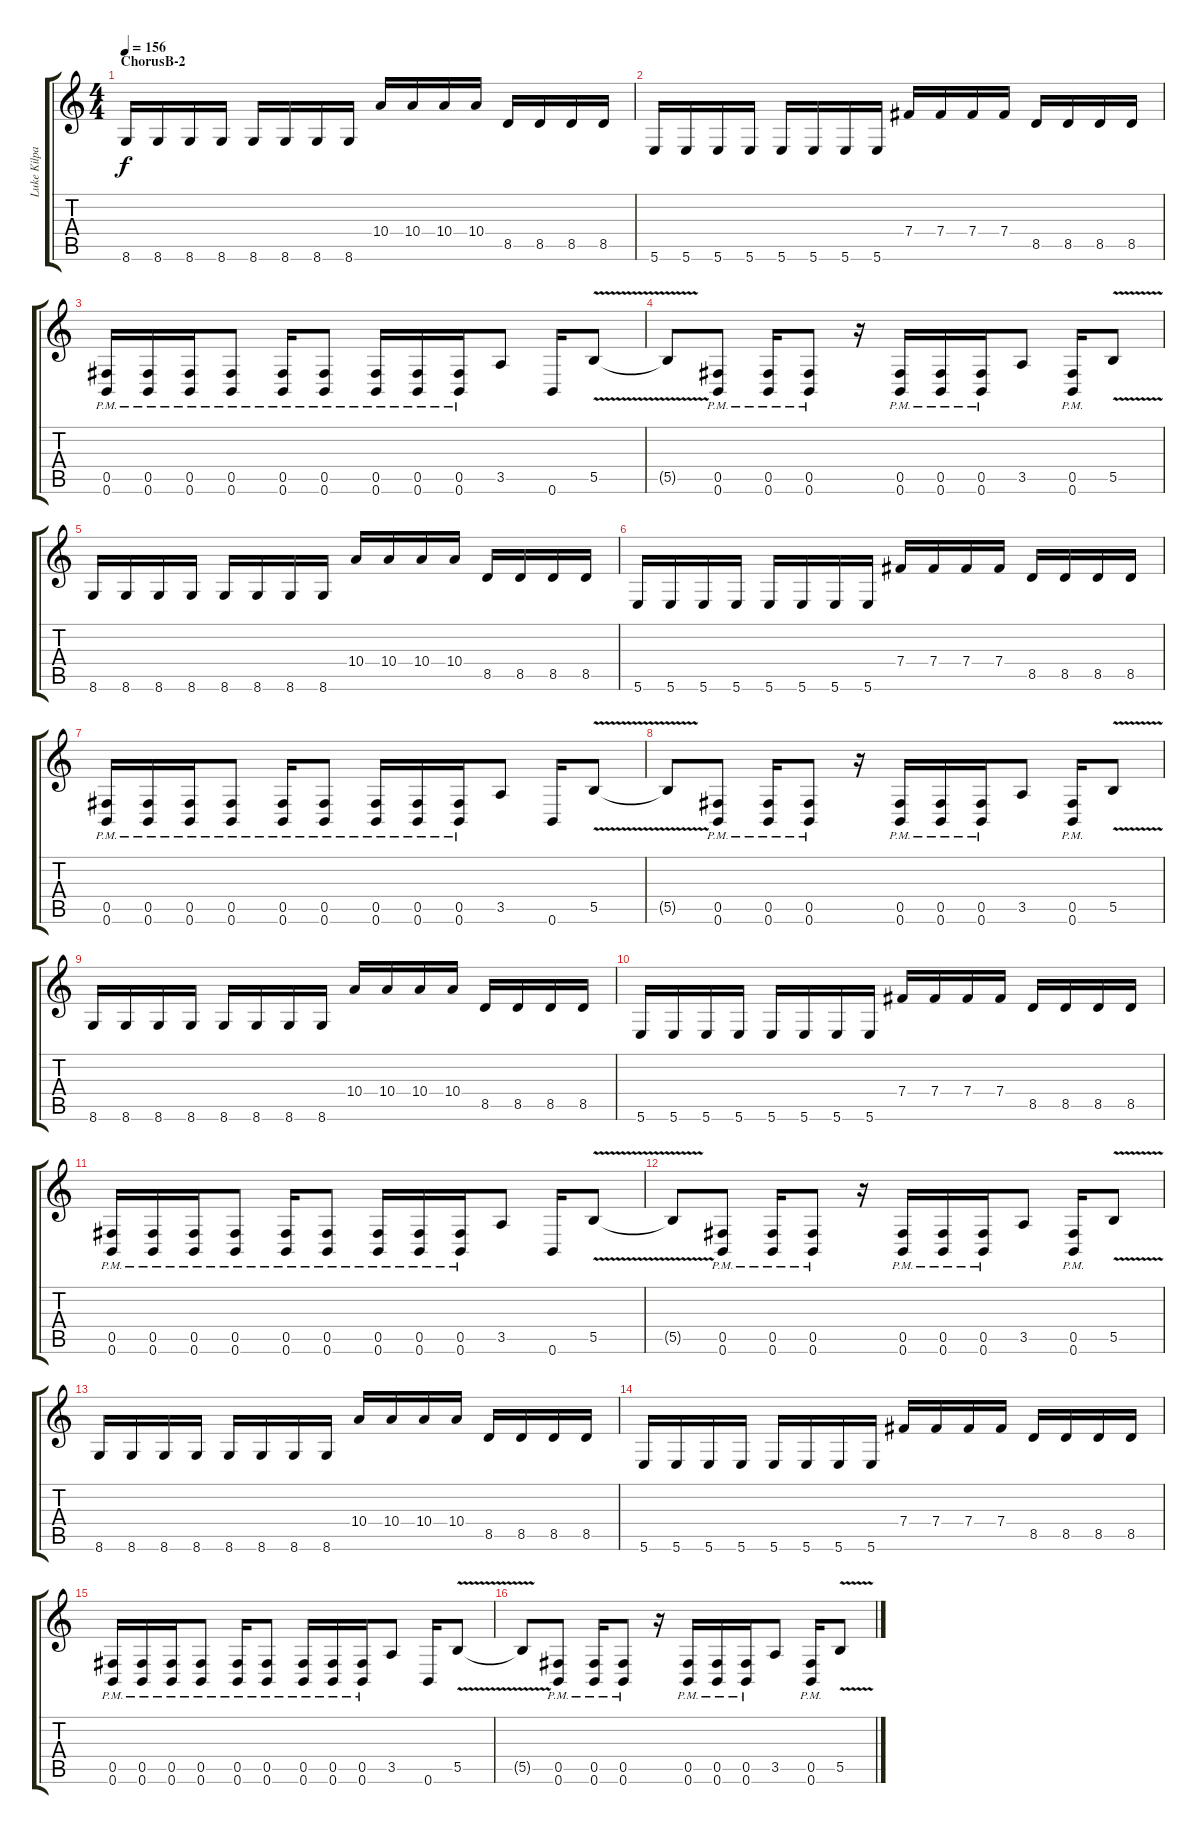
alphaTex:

\track ("Luke Kilpatrick" "Luke Kilpa") {instrument distortionguitar}
\staff {score tabs}
\tuning (Db4 Ab3 E3 B2 Gb2 B1) {hide}
\ts (4 4)
\section ("" "ChorusB-2")
\tempo 156
\clef g2
\ks c
8.6.16{dy f} 8.6.16 8.6.16 8.6.16 8.6.16 8.6.16 8.6.16 8.6.16 10.4.16 10.4.16 10.4.16 10.4.16 8.5.16 8.5.16 8.5.16 8.5.16 |
5.6.16 5.6.16 5.6.16 5.6.16 5.6.16 5.6.16 5.6.16 5.6.16 7.4.16 7.4.16 7.4.16 7.4.16 8.5.16 8.5.16 8.5.16 8.5.16 |
(0.5{pm} 0.6{pm}).16 (0.5{pm} 0.6{pm}).16 (0.5{pm} 0.6{pm}).16 (0.5{pm} 0.6{pm}).8 (0.5{pm} 0.6{pm}).16 (0.5{pm} 0.6{pm}).8 (0.5{pm} 0.6{pm}).16 (0.5{pm} 0.6{pm}).16 (0.5{pm} 0.6{pm}).16 3.5.8 0.6.16 5.5{v}.8 |
5.5{t}.8 (0.5{pm} 0.6{pm}).8 (0.5{pm} 0.6{pm}).16 (0.5{pm} 0.6{pm}).8 r.16 (0.5{pm} 0.6{pm}).16 (0.5{pm} 0.6{pm}).16 (0.5{pm} 0.6{pm}).16 3.5.8 (0.5{pm} 0.6{pm}).16 5.5{v}.8 |
8.6.16 8.6.16 8.6.16 8.6.16 8.6.16 8.6.16 8.6.16 8.6.16 10.4.16 10.4.16 10.4.16 10.4.16 8.5.16 8.5.16 8.5.16 8.5.16 |
5.6.16 5.6.16 5.6.16 5.6.16 5.6.16 5.6.16 5.6.16 5.6.16 7.4.16 7.4.16 7.4.16 7.4.16 8.5.16 8.5.16 8.5.16 8.5.16 |
(0.5{pm} 0.6{pm}).16 (0.5{pm} 0.6{pm}).16 (0.5{pm} 0.6{pm}).16 (0.5{pm} 0.6{pm}).8 (0.5{pm} 0.6{pm}).16 (0.5{pm} 0.6{pm}).8 (0.5{pm} 0.6{pm}).16 (0.5{pm} 0.6{pm}).16 (0.5{pm} 0.6{pm}).16 3.5.8 0.6.16 5.5{v}.8 |
5.5{t}.8 (0.5{pm} 0.6{pm}).8 (0.5{pm} 0.6{pm}).16 (0.5{pm} 0.6{pm}).8 r.16 (0.5{pm} 0.6{pm}).16 (0.5{pm} 0.6{pm}).16 (0.5{pm} 0.6{pm}).16 3.5.8 (0.5{pm} 0.6{pm}).16 5.5{v}.8 |
8.6.16 8.6.16 8.6.16 8.6.16 8.6.16 8.6.16 8.6.16 8.6.16 10.4.16 10.4.16 10.4.16 10.4.16 8.5.16 8.5.16 8.5.16 8.5.16 |
5.6.16 5.6.16 5.6.16 5.6.16 5.6.16 5.6.16 5.6.16 5.6.16 7.4.16 7.4.16 7.4.16 7.4.16 8.5.16 8.5.16 8.5.16 8.5.16 |
(0.5{pm} 0.6{pm}).16 (0.5{pm} 0.6{pm}).16 (0.5{pm} 0.6{pm}).16 (0.5{pm} 0.6{pm}).8 (0.5{pm} 0.6{pm}).16 (0.5{pm} 0.6{pm}).8 (0.5{pm} 0.6{pm}).16 (0.5{pm} 0.6{pm}).16 (0.5{pm} 0.6{pm}).16 3.5.8 0.6.16 5.5{v}.8 |
5.5{t}.8 (0.5{pm} 0.6{pm}).8 (0.5{pm} 0.6{pm}).16 (0.5{pm} 0.6{pm}).8 r.16 (0.5{pm} 0.6{pm}).16 (0.5{pm} 0.6{pm}).16 (0.5{pm} 0.6{pm}).16 3.5.8 (0.5{pm} 0.6{pm}).16 5.5{v}.8 |
8.6.16 8.6.16 8.6.16 8.6.16 8.6.16 8.6.16 8.6.16 8.6.16 10.4.16 10.4.16 10.4.16 10.4.16 8.5.16 8.5.16 8.5.16 8.5.16 |
5.6.16 5.6.16 5.6.16 5.6.16 5.6.16 5.6.16 5.6.16 5.6.16 7.4.16 7.4.16 7.4.16 7.4.16 8.5.16 8.5.16 8.5.16 8.5.16 |
(0.5{pm} 0.6{pm}).16 (0.5{pm} 0.6{pm}).16 (0.5{pm} 0.6{pm}).16 (0.5{pm} 0.6{pm}).8 (0.5{pm} 0.6{pm}).16 (0.5{pm} 0.6{pm}).8 (0.5{pm} 0.6{pm}).16 (0.5{pm} 0.6{pm}).16 (0.5{pm} 0.6{pm}).16 3.5.8 0.6.16 5.5{v}.8 |
5.5{t}.8 (0.5{pm} 0.6{pm}).8 (0.5{pm} 0.6{pm}).16 (0.5{pm} 0.6{pm}).8 r.16 (0.5{pm} 0.6{pm}).16 (0.5{pm} 0.6{pm}).16 (0.5{pm} 0.6{pm}).16 3.5.8 (0.5{pm} 0.6{pm}).16 5.5{v}.8
